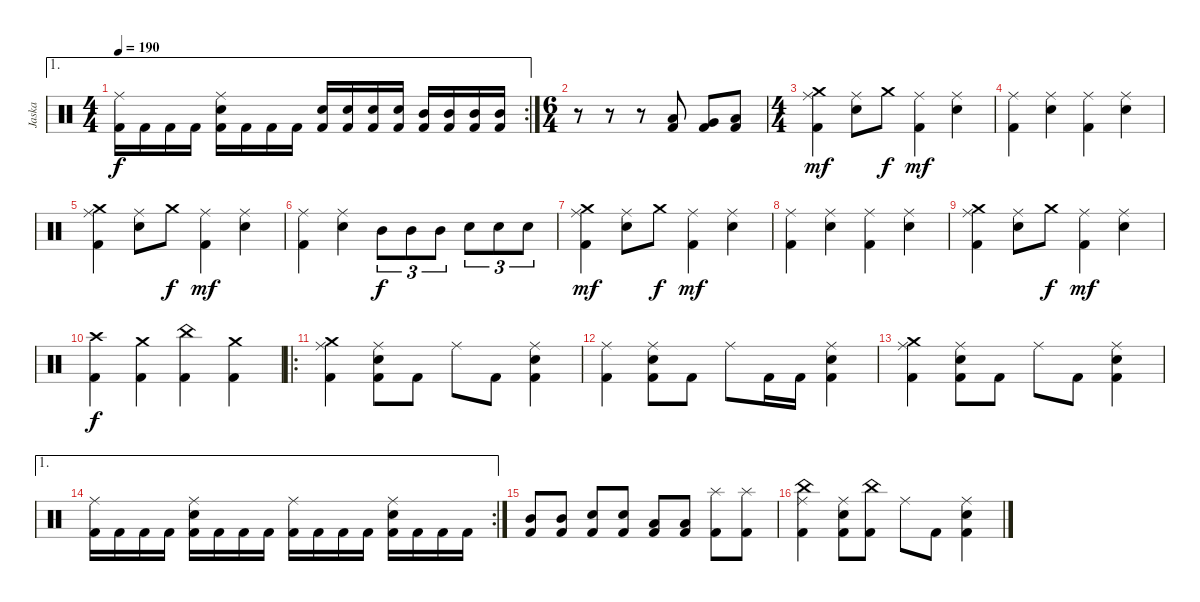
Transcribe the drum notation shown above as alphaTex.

\track ("Jaska" "Jaska") {instrument percussion}
\staff {score}
\articulation defaults
\ae 1
\rc 2
\ts (4 4)
\tempo 190
\clef neutral
\ks c
("Ride (middle)" "Kick (hit) 2").16{dy f} "Kick (hit) 2".16 "Kick (hit) 2".16 "Kick (hit) 2".16 ("Ride (middle)" "Snare (hit) 2" "Kick (hit) 2").16 "Kick (hit) 2".16 "Kick (hit) 2".16 "Kick (hit) 2".16 ("Snare (hit) 2" "Kick (hit) 2").16 ("Snare (hit) 2" "Kick (hit) 2").16 ("Snare (hit) 2" "Kick (hit) 2").16 ("Snare (hit) 2" "Kick (hit) 2").16 ("Mid Tom (hit)" "Kick (hit) 2").16 ("Mid Tom (hit)" "Kick (hit) 2").16 ("Mid Tom (hit)" "Kick (hit) 2").16 ("Mid Tom (hit)" "Kick (hit) 2").16 |
\ts (6 4)
r.8 r.8 r.8 ("Low Tom (hit)" "Kick (hit) 2").8 ("Very Low Tom (hit)" "Kick (hit) 2").8 ("Low Floor Tom (hit)" "Kick (hit) 2").8 |
\ts (4 4)
("Ride (middle)" "Crash medium (hit)" "Kick (hit) 2").4{dy mf} ("Ride (middle)" "Snare (hit) 2").8 "Crash medium (hit)".8{dy f} ("Ride (middle)" "Kick (hit) 2").4{dy mf} ("Ride (middle)" "Snare (hit) 2").4 |
("Ride (middle)" "Kick (hit) 2").4 ("Ride (middle)" "Snare (hit) 2").4 ("Ride (middle)" "Kick (hit) 2").4 ("Ride (middle)" "Snare (hit) 2").4 |
("Ride (middle)" "Crash medium (hit)" "Kick (hit) 2").4 ("Ride (middle)" "Snare (hit) 2").8 "Crash medium (hit)".8{dy f} ("Ride (middle)" "Kick (hit) 2").4{dy mf} ("Ride (middle)" "Snare (hit) 2").4 |
("Ride (middle)" "Kick (hit) 2").4 ("Ride (middle)" "Snare (hit) 2").4 "Mid Tom (hit)".8{tu (3 2) dy f} "Mid Tom (hit)".8{tu (3 2)} "Mid Tom (hit)".8{tu (3 2)} "Snare (hit) 2".8{tu (3 2)} "Snare (hit) 2".8{tu (3 2)} "Snare (hit) 2".8{tu (3 2)} |
("Ride (middle)" "Crash medium (hit)" "Kick (hit) 2").4{dy mf} ("Ride (middle)" "Snare (hit) 2").8 "Crash medium (hit)".8{dy f} ("Ride (middle)" "Kick (hit) 2").4{dy mf} ("Ride (middle)" "Snare (hit) 2").4 |
("Ride (middle)" "Kick (hit) 2").4 ("Ride (middle)" "Snare (hit) 2").4 ("Ride (middle)" "Kick (hit) 2").4 ("Ride (middle)" "Snare (hit) 2").4 |
("Ride (middle)" "Crash medium (hit)" "Kick (hit) 2").4 ("Ride (middle)" "Snare (hit) 2").8 "Crash medium (hit)".8{dy f} ("Ride (middle)" "Kick (hit) 2").4{dy mf} ("Ride (middle)" "Snare (hit) 2").4 |
("Crash high (hit)" "Kick (hit) 2").4{dy f} ("Crash medium (hit)" "Kick (hit) 2").4 ("China (hit)" "Kick (hit) 2").4 ("Crash medium (hit)" "Kick (hit) 2").4 |
\ro
("Crash medium (hit)" "Ride (middle)" "Kick (hit) 2").4 ("Ride (middle)" "Snare (hit) 2" "Kick (hit) 2").8 "Kick (hit) 2".8 "Ride (middle)".8 "Kick (hit) 2".8 ("Ride (middle)" "Snare (hit) 2" "Kick (hit) 2").4 |
("Ride (middle)" "Kick (hit) 2").4 ("Ride (middle)" "Snare (hit) 2" "Kick (hit) 2").8 "Kick (hit) 2".8 "Ride (middle)".8 "Kick (hit) 2".16 "Kick (hit) 2".16 ("Ride (middle)" "Snare (hit) 2" "Kick (hit) 2").4 |
("Crash medium (hit)" "Ride (middle)" "Kick (hit) 2").4 ("Ride (middle)" "Snare (hit) 2" "Kick (hit) 2").8 "Kick (hit) 2".8 "Ride (middle)".8 "Kick (hit) 2".8 ("Ride (middle)" "Snare (hit) 2" "Kick (hit) 2").4 |
\ae 1
\rc 2
("Ride (middle)" "Kick (hit) 2").16 "Kick (hit) 2".16 "Kick (hit) 2".16 "Kick (hit) 2".16 ("Ride (middle)" "Snare (hit) 2" "Kick (hit) 2").16 "Kick (hit) 2".16 "Kick (hit) 2".16 "Kick (hit) 2".16 ("Ride (middle)" "Kick (hit) 2").16 "Kick (hit) 2".16 "Kick (hit) 2".16 "Kick (hit) 2".16 ("Ride (middle)" "Snare (hit) 2" "Kick (hit) 2").16 "Kick (hit) 2".16 "Kick (hit) 2".16 "Kick (hit) 2".16 |
("Mid Tom (hit)" "Kick (hit) 2").8 ("Mid Tom (hit)" "Kick (hit) 2").8 ("Snare (hit) 2" "Kick (hit) 2").8 ("Snare (hit) 2" "Kick (hit) 2").8 ("Low Tom (hit)" "Kick (hit) 2").8 ("Low Tom (hit)" "Kick (hit) 2").8 ("Splash (hit)" "Kick (hit) 2").8 ("Splash (hit)" "Kick (hit) 2").8 |
("China (hit)" "Ride (middle)" "Kick (hit) 2").4 ("Ride (middle)" "Snare (hit) 2" "Kick (hit) 2").8 ("China (hit)" "Kick (hit) 2").8 "Ride (middle)".8 "Kick (hit) 2".8 ("Ride (middle)" "Snare (hit) 2" "Kick (hit) 2").4
